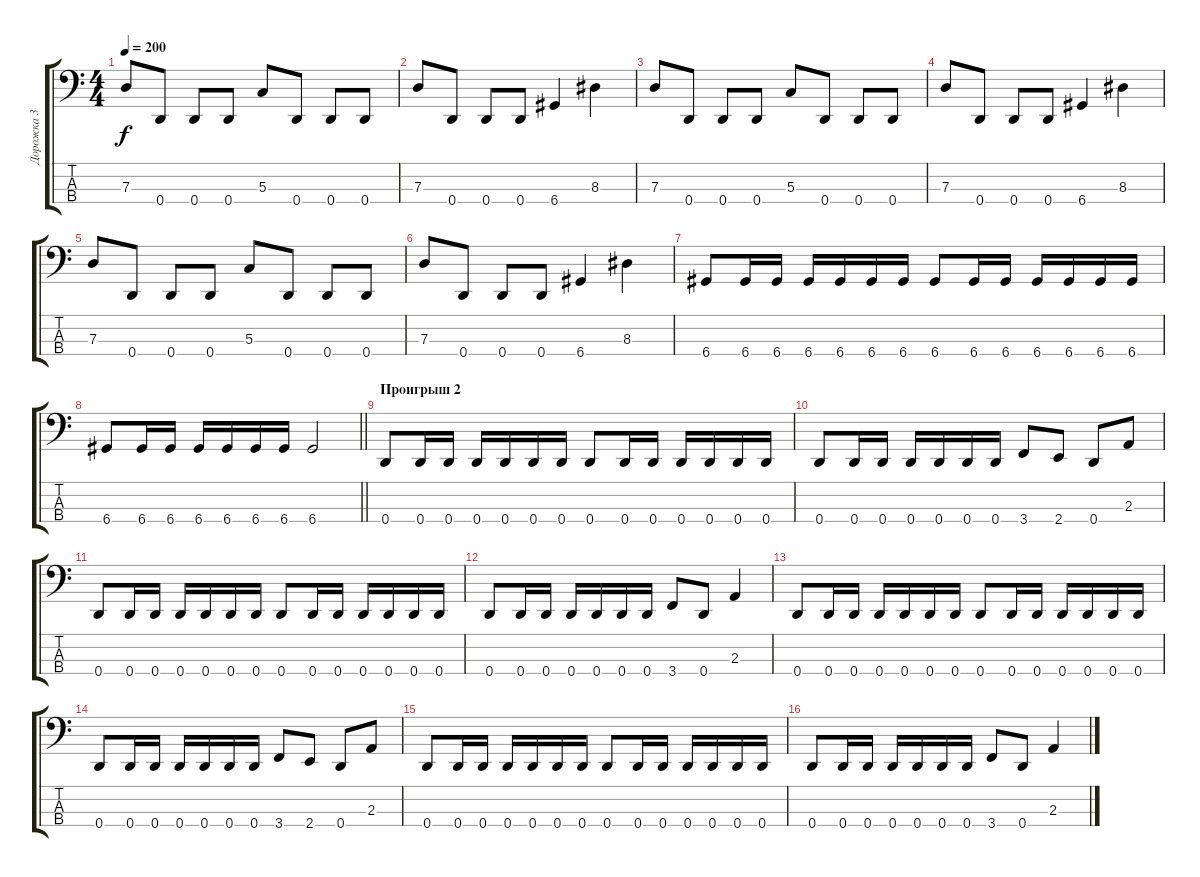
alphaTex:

\track ("Дорожка 3" "Дорожка 3") {instrument electricbasspick}
\staff {score tabs}
\tuning (F2 C2 G1 D1) {hide}
\ts (4 4)
\tempo 200
\clef f4
\ks c
7.3.8{dy f} 0.4.8 0.4.8 0.4.8 5.3.8 0.4.8 0.4.8 0.4.8 |
7.3.8 0.4.8 0.4.8 0.4.8 6.4.4 8.3.4 |
7.3.8 0.4.8 0.4.8 0.4.8 5.3.8 0.4.8 0.4.8 0.4.8 |
7.3.8 0.4.8 0.4.8 0.4.8 6.4.4 8.3.4 |
7.3.8 0.4.8 0.4.8 0.4.8 5.3.8 0.4.8 0.4.8 0.4.8 |
7.3.8 0.4.8 0.4.8 0.4.8 6.4.4 8.3.4 |
6.4.8 6.4.16 6.4.16 6.4.16 6.4.16 6.4.16 6.4.16 6.4.8 6.4.16 6.4.16 6.4.16 6.4.16 6.4.16 6.4.16 |
\barLineRight lightlight
6.4.8 6.4.16 6.4.16 6.4.16 6.4.16 6.4.16 6.4.16 6.4.2 |
\section ("" "Проигрыш 2")
0.4.8 0.4.16 0.4.16 0.4.16 0.4.16 0.4.16 0.4.16 0.4.8 0.4.16 0.4.16 0.4.16 0.4.16 0.4.16 0.4.16 |
0.4.8 0.4.16 0.4.16 0.4.16 0.4.16 0.4.16 0.4.16 3.4.8 2.4.8 0.4.8 2.3.8 |
0.4.8 0.4.16 0.4.16 0.4.16 0.4.16 0.4.16 0.4.16 0.4.8 0.4.16 0.4.16 0.4.16 0.4.16 0.4.16 0.4.16 |
0.4.8 0.4.16 0.4.16 0.4.16 0.4.16 0.4.16 0.4.16 3.4.8 0.4.8 2.3.4 |
0.4.8 0.4.16 0.4.16 0.4.16 0.4.16 0.4.16 0.4.16 0.4.8 0.4.16 0.4.16 0.4.16 0.4.16 0.4.16 0.4.16 |
0.4.8 0.4.16 0.4.16 0.4.16 0.4.16 0.4.16 0.4.16 3.4.8 2.4.8 0.4.8 2.3.8 |
0.4.8 0.4.16 0.4.16 0.4.16 0.4.16 0.4.16 0.4.16 0.4.8 0.4.16 0.4.16 0.4.16 0.4.16 0.4.16 0.4.16 |
0.4.8 0.4.16 0.4.16 0.4.16 0.4.16 0.4.16 0.4.16 3.4.8 0.4.8 2.3.4
